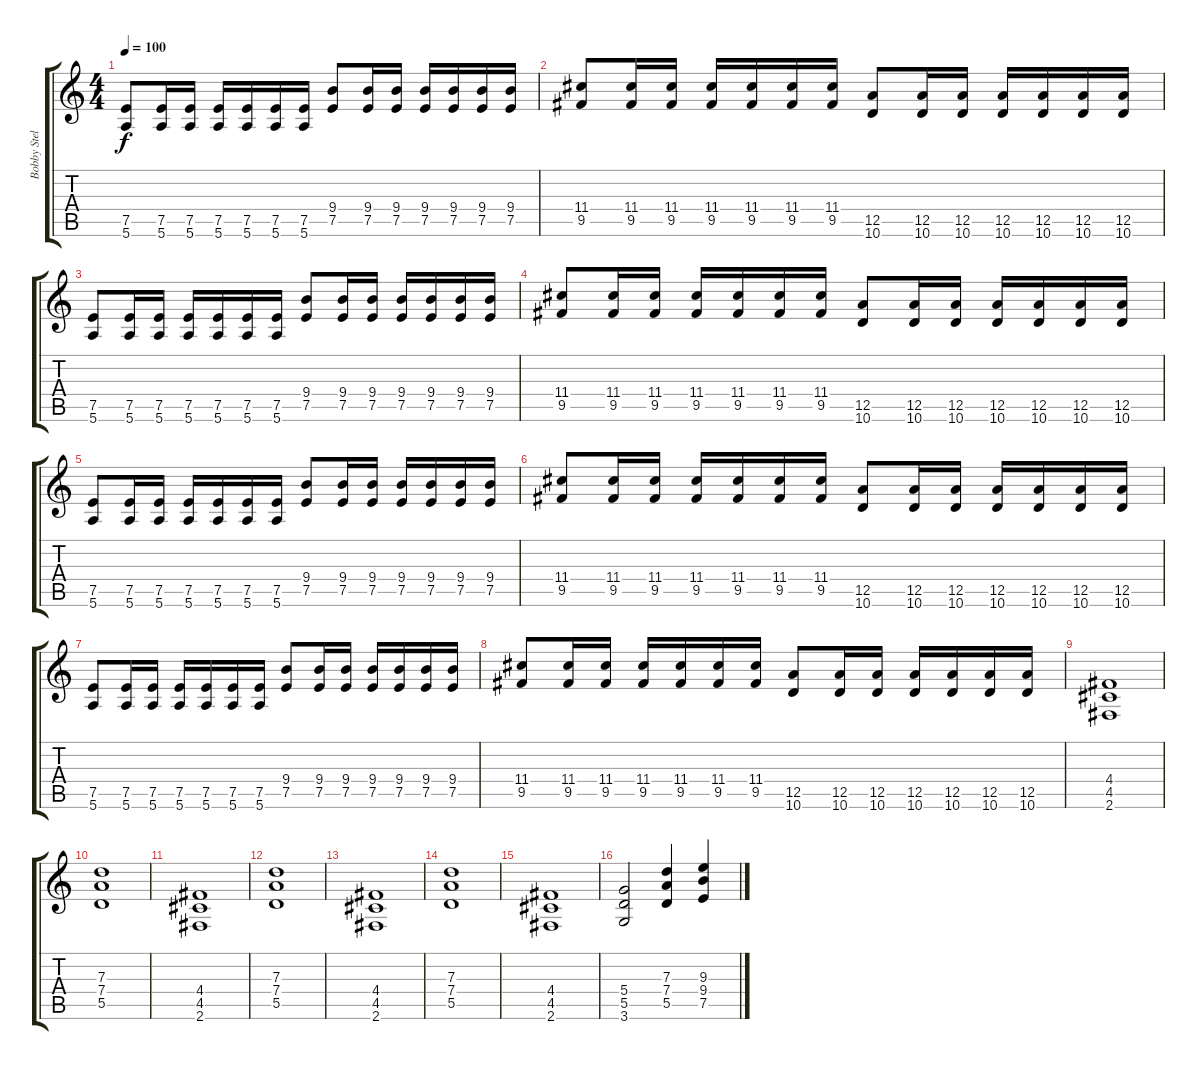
\track ("Bobby Stelee" "Bobby Stel") {instrument distortionguitar}
\staff {score tabs}
\tuning (E4 B3 G3 D3 A2 E2) {hide}
\ts (4 4)
\tempo 100
\clef g2
\ks c
(7.5 5.6).8{dy f instrument distortionguitar} (7.5 5.6).16 (7.5 5.6).16 (7.5 5.6).16 (7.5 5.6).16 (7.5 5.6).16 (7.5 5.6).16 (9.4 7.5).8 (9.4 7.5).16 (9.4 7.5).16 (9.4 7.5).16 (9.4 7.5).16 (9.4 7.5).16 (9.4 7.5).16 |
(11.4 9.5).8 (11.4 9.5).16 (11.4 9.5).16 (11.4 9.5).16 (11.4 9.5).16 (11.4 9.5).16 (11.4 9.5).16 (12.5 10.6).8 (12.5 10.6).16 (12.5 10.6).16 (12.5 10.6).16 (12.5 10.6).16 (12.5 10.6).16 (12.5 10.6).16 |
(7.5 5.6).8 (7.5 5.6).16 (7.5 5.6).16 (7.5 5.6).16 (7.5 5.6).16 (7.5 5.6).16 (7.5 5.6).16 (9.4 7.5).8 (9.4 7.5).16 (9.4 7.5).16 (9.4 7.5).16 (9.4 7.5).16 (9.4 7.5).16 (9.4 7.5).16 |
(11.4 9.5).8 (11.4 9.5).16 (11.4 9.5).16 (11.4 9.5).16 (11.4 9.5).16 (11.4 9.5).16 (11.4 9.5).16 (12.5 10.6).8 (12.5 10.6).16 (12.5 10.6).16 (12.5 10.6).16 (12.5 10.6).16 (12.5 10.6).16 (12.5 10.6).16 |
(7.5 5.6).8 (7.5 5.6).16 (7.5 5.6).16 (7.5 5.6).16 (7.5 5.6).16 (7.5 5.6).16 (7.5 5.6).16 (9.4 7.5).8 (9.4 7.5).16 (9.4 7.5).16 (9.4 7.5).16 (9.4 7.5).16 (9.4 7.5).16 (9.4 7.5).16 |
(11.4 9.5).8 (11.4 9.5).16 (11.4 9.5).16 (11.4 9.5).16 (11.4 9.5).16 (11.4 9.5).16 (11.4 9.5).16 (12.5 10.6).8 (12.5 10.6).16 (12.5 10.6).16 (12.5 10.6).16 (12.5 10.6).16 (12.5 10.6).16 (12.5 10.6).16 |
(7.5 5.6).8 (7.5 5.6).16 (7.5 5.6).16 (7.5 5.6).16 (7.5 5.6).16 (7.5 5.6).16 (7.5 5.6).16 (9.4 7.5).8 (9.4 7.5).16 (9.4 7.5).16 (9.4 7.5).16 (9.4 7.5).16 (9.4 7.5).16 (9.4 7.5).16 |
(11.4 9.5).8 (11.4 9.5).16 (11.4 9.5).16 (11.4 9.5).16 (11.4 9.5).16 (11.4 9.5).16 (11.4 9.5).16 (12.5 10.6).8 (12.5 10.6).16 (12.5 10.6).16 (12.5 10.6).16 (12.5 10.6).16 (12.5 10.6).16 (12.5 10.6).16 |
(4.4 4.5 2.6).1 |
(7.3 7.4 5.5).1 |
(4.4 4.5 2.6).1 |
(7.3 7.4 5.5).1 |
(4.4 4.5 2.6).1 |
(7.3 7.4 5.5).1 |
(4.4 4.5 2.6).1 |
(5.4 5.5 3.6).2 (7.3 7.4 5.5).4 (9.3 9.4 7.5).4
